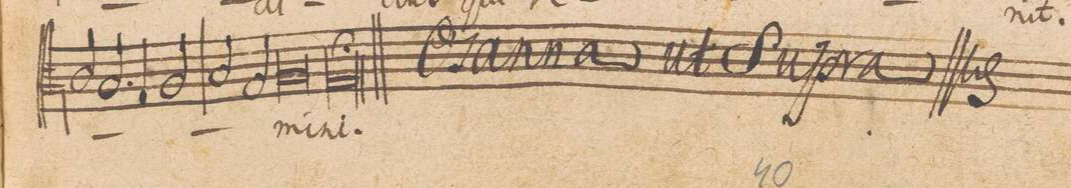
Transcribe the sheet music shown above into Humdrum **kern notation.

**kern	**text
*I"ALTVS.	*
*clefC3	*
*k[]	*
*met(C|)	*
*M2/1	*
2c/	.
2.B/	.
=70-	=70-
4G/	.
2A/	.
2B/	.
2G/	.
=71-	=71-
0A	-mi-
=72-	=72-
0Gl;	-ni.
==	==
*-	*-
